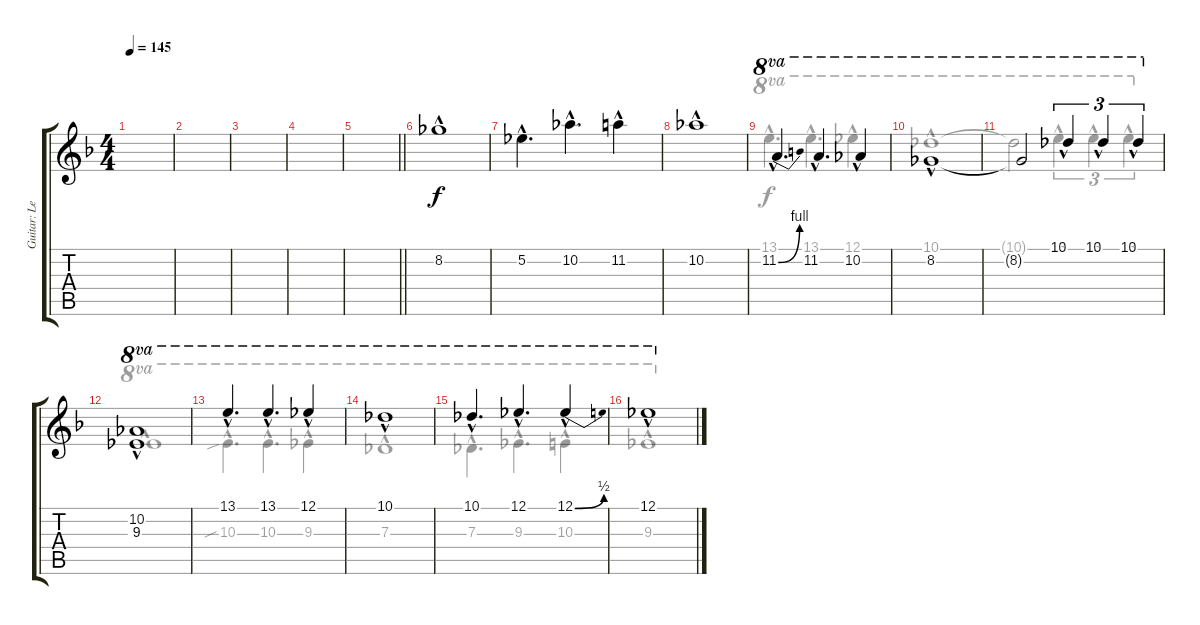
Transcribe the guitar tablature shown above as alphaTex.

\track ("Guitar: Lead" "Guitar: Le") {instrument overdrivenguitar}
\staff {score tabs}
\tuning (Eb4 Bb3 Gb3 Db3 Ab2 Eb2) {hide}
\voice
\ts (4 4)
\tempo 145
\clef g2
\ks f
|
|
|
|
\barLineRight lightlight
|
8.2{hac}.1 |
5.2{hac}.4{d} 10.2{hac}.4{d} 11.2{hac}.4 |
10.2{hac}.1 |
11.2{be (bend 0 0 60 4) hac}.4{d ot 8va} 11.2{hac}.4{d ot 8va} 10.2{hac}.4{ot 8va} |
8.2{hac}.1{ot 8va} |
8.2{t}.2{ot 8va} 10.1{hac}.4{tu (3 2) ot 8va} 10.1{hac}.4{tu (3 2) ot 8va} 10.1{hac}.4{tu (3 2) ot 8va} |
(10.2{hac} 9.3{hac}).1{ot 8va} |
13.1{hac}.4{d ot 8va} 13.1{hac}.4{d ot 8va} 12.1{hac}.4{ot 8va} |
10.1{hac}.1{ot 8va} |
10.1{hac}.4{d ot 8va} 12.1{hac}.4{d ot 8va} 12.1{be (bend 0 0 60 2) hac}.4{ot 8va} |
12.1{hac}.1{ot 8va}
\voice
\clef g2
\ottava regular
\simile none
\ks f
|
|
|
|
\barLineRight lightlight
|
|
|
|
13.1{hac}.4{d ot 8va} 13.1{hac}.4{d ot 8va} 12.1{hac}.4{ot 8va} |
10.1{hac}.1{ot 8va} |
10.1{t}.2{ot 8va} 13.1{hac}.4{tu (3 2) ot 8va} 13.1{hac}.4{tu (3 2) ot 8va} 13.1{hac}.4{tu (3 2) ot 8va} |
9.3{hac}.1{ot 8va} |
10.3{sib hac}.4{d ot 8va} 10.3{hac}.4{d ot 8va} 9.3{hac}.4{ot 8va} |
7.3{hac}.1{ot 8va} |
7.3{hac}.4{d ot 8va} 9.3{hac}.4{d ot 8va} 10.3{hac}.4{ot 8va} |
9.3{hac}.1{ot 8va}
